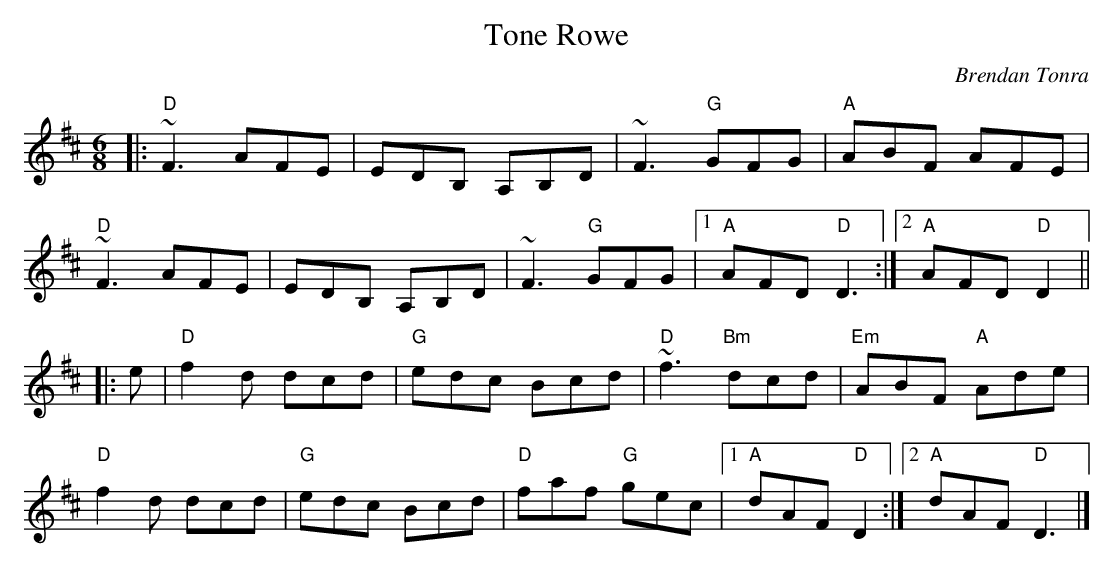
X:1
T:Tone Rowe
C:Brendan Tonra
M:6/8
K:D
L:1/8
|:"D"~F3 AFE|EDB, A,B,D|~F3 "G"GFG|"A"ABF AFE|
"D"~F3 AFE|EDB, A,B,D|~F3 "G"GFG|1"A"AFD "D"D3:|2"A"AFD "D"D2||
|:e|"D"f2 d dcd |"G"edc Bcd|"D"~f3 "Bm"dcd|"Em"ABF "A"Ade|
"D"f2d dcd|"G"edc Bcd|"D"faf "G"gec|1"A"dAF "D"D2:|2"A"dAF "D"D3|]
